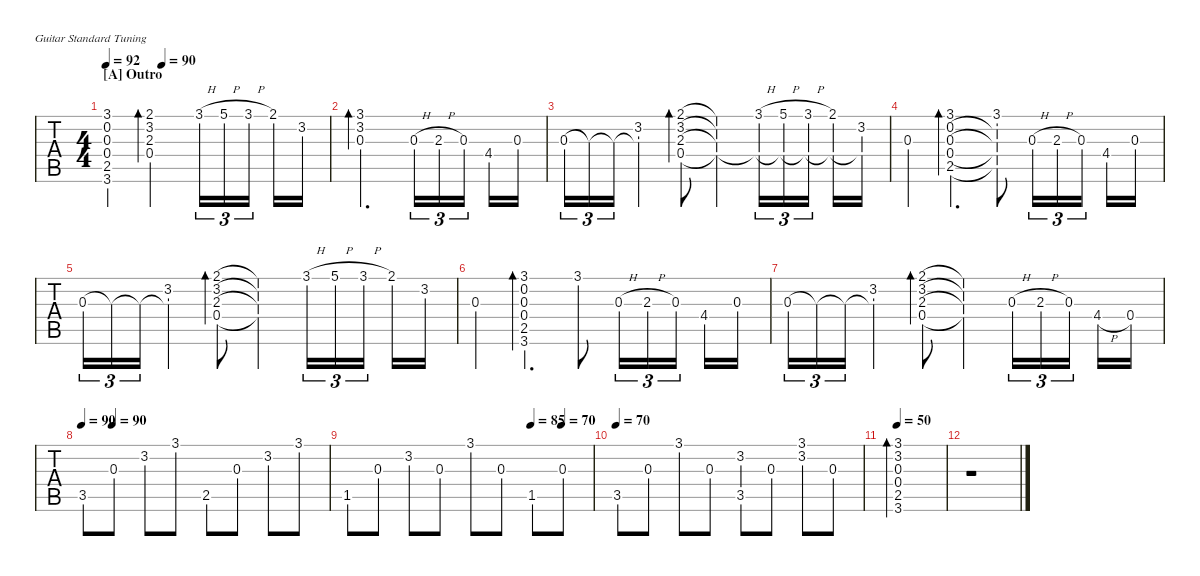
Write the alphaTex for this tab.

\hideDynamics
\bracketExtendMode nobrackets
\singleTrackTrackNamePolicy hidden
\multiTrackTrackNamePolicy hidden
\firstSystemTrackNameMode fullname
\firstSystemTrackNameOrientation horizontal
\otherSystemsTrackNameOrientation horizontal
\track ("12-string acous" "S-Gt") {instrument acousticguitarsteel}
\staff {tabs}
\tuning (E4 B3 G3 D3 A2 E2)
\ts (4 4)
\section ("A" "Outro")
\tempo 92
\tempo (90 0.25)
\clef g2
\ks d
(3.1{t acc forcenatural} 0.2{t acc forcenatural} 0.3{t acc forcenatural} 0.4{t acc forcenatural} 2.5{t acc forcenatural} 3.6{t acc forcenatural}).4{dy mp} (2.1{acc #} 3.2{acc forcenatural} 2.3{acc forcenatural} 0.4{acc forcenatural}).2{bd 120} 3.1{h acc forcenatural}.16{tu (3 2)} 5.1{h acc forcenatural}.16{tu (3 2)} 3.1{h acc forcenatural}.16{tu (3 2)} 2.1{acc #}.16 3.2{acc forcenatural}.16 |
(3.1{acc forcenatural} 3.2{acc forcenatural} 0.3{acc forcenatural}).2{d bd 60} 0.3{h acc forcenatural}.16{tu (3 2)} 2.3{h acc forcenatural}.16{tu (3 2)} 0.3{acc forcenatural}.16{tu (3 2)} 4.4{acc #}.16 0.3{acc forcenatural}.16 |
0.3{acc forcenatural}.16{tu (3 2)} 0.3{t acc forcenatural}.16{tu (3 2)} 0.3{t acc forcenatural}.16{tu (3 2)} (0.3{t acc forcenatural} 3.2{acc forcenatural}).4 (2.1{acc #} 3.2{acc forcenatural} 2.3{acc forcenatural} 0.4{acc forcenatural}).8{bd 51} (2.1{t acc #} 3.2{t acc forcenatural} 2.3{t acc forcenatural} 0.4{t acc forcenatural}).4 (3.1{h acc forcenatural} 0.4{t acc forcenatural}).16{tu (3 2)} (5.1{h acc forcenatural} 0.4{t acc forcenatural}).16{tu (3 2)} (3.1{h acc forcenatural} 0.4{t acc forcenatural}).16{tu (3 2)} (2.1{acc #} 0.4{t acc forcenatural}).16 (3.2{acc forcenatural} 0.4{t acc forcenatural}).16 |
0.3{acc forcenatural}.4 (3.1{acc forcenatural} 0.2{acc forcenatural} 0.3{acc forcenatural} 0.4{acc forcenatural} 2.5{acc forcenatural}).4{d bd 50} (3.1{acc forcenatural} 0.2{t acc forcenatural} 0.3{t acc forcenatural} 0.4{t acc forcenatural} 2.5{t acc forcenatural}).8 0.3{h acc forcenatural}.16{tu (3 2)} 2.3{h acc forcenatural}.16{tu (3 2)} 0.3{acc forcenatural}.16{tu (3 2)} 4.4{acc #}.16 0.3{acc forcenatural}.16 |
0.3{acc forcenatural}.16{tu (3 2)} 0.3{t acc forcenatural}.16{tu (3 2)} 0.3{t acc forcenatural}.16{tu (3 2)} (3.2{acc forcenatural} 0.3{t acc forcenatural}).4 (2.1{acc #} 3.2{acc forcenatural} 2.3{acc forcenatural} 0.4{acc forcenatural}).8{bd 47} (2.1{t acc #} 3.2{t acc forcenatural} 2.3{t acc forcenatural} 0.4{t acc forcenatural}).4 3.1{h acc forcenatural}.16{tu (3 2)} 5.1{h acc forcenatural}.16{tu (3 2)} 3.1{h acc forcenatural}.16{tu (3 2)} 2.1{acc #}.16 3.2{acc forcenatural}.16 |
0.3{acc forcenatural}.4 (3.1{acc forcenatural} 0.2{acc forcenatural} 0.3{acc forcenatural} 0.4{acc forcenatural} 2.5{acc forcenatural} 3.6{acc forcenatural}).4{d bd 48} 3.1{acc forcenatural}.8 0.3{h acc forcenatural}.16{tu (3 2)} 2.3{h acc forcenatural}.16{tu (3 2)} 0.3{acc forcenatural}.16{tu (3 2)} 4.4{acc #}.16 0.3{acc forcenatural}.16 |
0.3{acc forcenatural}.16{tu (3 2)} 0.3{t acc forcenatural}.16{tu (3 2)} 0.3{t acc forcenatural}.16{tu (3 2)} (3.2{acc forcenatural} 0.3{t acc forcenatural}).4 (2.1{acc #} 3.2{acc forcenatural} 2.3{acc forcenatural} 0.4{acc forcenatural}).8{bd 51} (2.1{t acc #} 3.2{t acc forcenatural} 2.3{t acc forcenatural} 0.4{t acc forcenatural}).4 0.3{h acc forcenatural}.16{tu (3 2)} 2.3{h acc forcenatural}.16{tu (3 2)} 0.3{acc forcenatural}.16{tu (3 2)} 4.4{h acc #}.16 0.4{acc forcenatural}.16 |
\tempo 90
\tempo (90 0.125)
3.5{acc forcenatural}.8 0.3{acc forcenatural}.8 3.2{acc forcenatural}.8 3.1{acc forcenatural}.8 2.5{acc forcenatural}.8 0.3{acc forcenatural}.8 3.2{acc forcenatural}.8 3.1{acc forcenatural}.8 |
\tempo (85 0.75)
\tempo (70 0.875)
1.5{acc #}.8 0.3{acc forcenatural}.8 3.2{acc forcenatural}.8 0.3{acc forcenatural}.8 3.1{acc forcenatural}.8 0.3{acc forcenatural}.8 1.5{acc #}.8 0.3{acc forcenatural}.8 |
\tempo 70
3.5{acc forcenatural}.8 0.3{acc forcenatural}.8 3.1{acc forcenatural}.8 0.3{acc forcenatural}.8 (3.2{acc forcenatural} 3.5{acc forcenatural}).8 0.3{acc forcenatural}.8 (3.1{acc forcenatural} 3.2{acc forcenatural}).8 0.3{acc forcenatural}.8 |
\tempo 50
(3.1{acc forcenatural} 3.2{acc forcenatural} 0.3{acc forcenatural} 0.4{acc forcenatural} 2.5{acc forcenatural} 3.6{acc forcenatural}).1{bd 240} |
r.1
